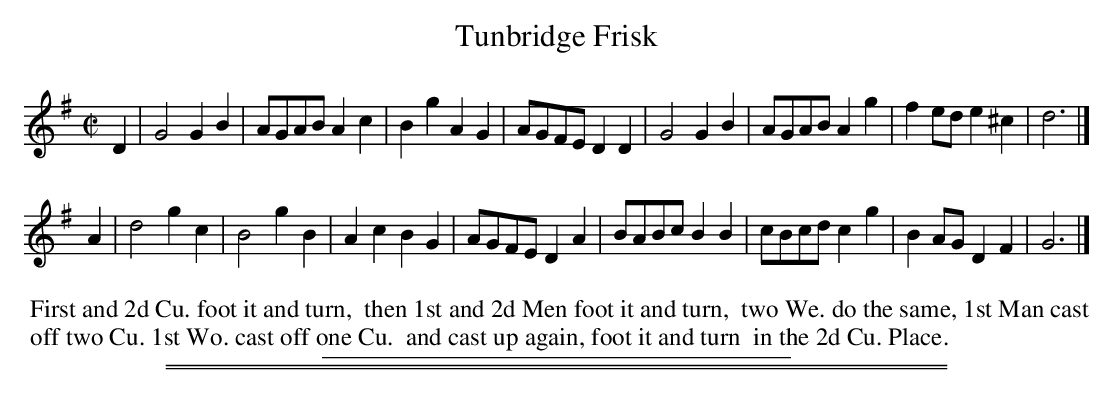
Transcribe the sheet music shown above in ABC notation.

X:1
T: Tunbridge Frisk
M: C|
L: 1/8
K: G
D2 |\
G4 G2B2 | AGAB A2c2 | B2g2 A2G2 | AGFE D2D2 |\
G4 G2B2 | AGAB A2g2 | f2ed e2^c2 | d6 |]
A2 |\
d4 g2c2 | B4 g2B2 | A2c2 B2G2 | AGFE D2A2 |\
BABc B2B2 | cBcd c2g2 | B2AG D2F2 | G6 |]
